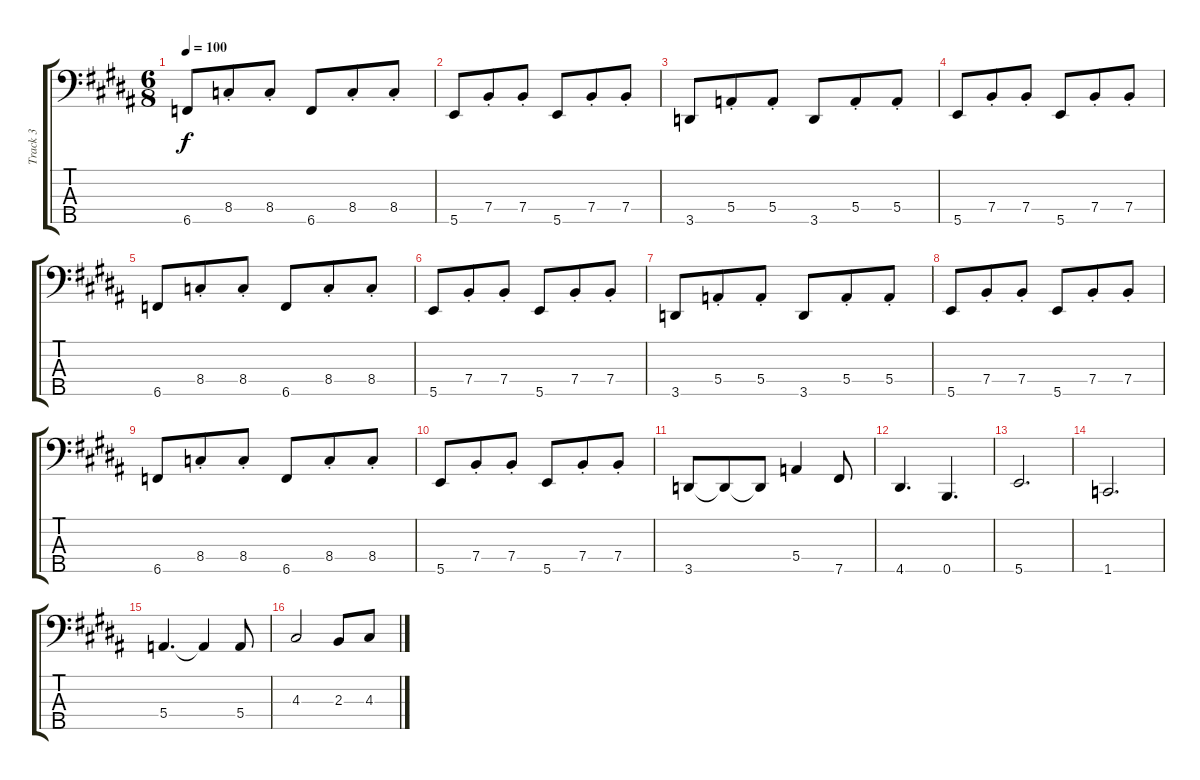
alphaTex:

\track ("Track 3" "Track 3") {instrument acousticbass}
\staff {score tabs}
\tuning (G2 D2 A1 E1 B0) {hide}
\ts (6 8)
\tempo 100
\clef f4
\ks b
6.5.8{dy f} 8.4{st}.8 8.4{st}.8 6.5.8 8.4{st}.8 8.4{st}.8 |
5.5.8 7.4{st}.8 7.4{st}.8 5.5.8 7.4{st}.8 7.4{st}.8 |
3.5.8 5.4{st}.8 5.4{st}.8 3.5.8 5.4{st}.8 5.4{st}.8 |
5.5.8 7.4{st}.8 7.4{st}.8 5.5.8 7.4{st}.8 7.4{st}.8 |
6.5.8 8.4{st}.8 8.4{st}.8 6.5.8 8.4{st}.8 8.4{st}.8 |
5.5.8 7.4{st}.8 7.4{st}.8 5.5.8 7.4{st}.8 7.4{st}.8 |
3.5.8 5.4{st}.8 5.4{st}.8 3.5.8 5.4{st}.8 5.4{st}.8 |
5.5.8 7.4{st}.8 7.4{st}.8 5.5.8 7.4{st}.8 7.4{st}.8 |
6.5.8 8.4{st}.8 8.4{st}.8 6.5.8 8.4{st}.8 8.4{st}.8 |
5.5.8 7.4{st}.8 7.4{st}.8 5.5.8 7.4{st}.8 7.4{st}.8 |
3.5.8 3.5{t}.8 3.5{t}.8 5.4.4 7.5.8 |
4.5.4{d} 0.5.4{d} |
5.5.2{d} |
1.5.2{d} |
5.4.4{d} 5.4{t}.4 5.4.8 |
4.3.2 2.3.8 4.3.8
